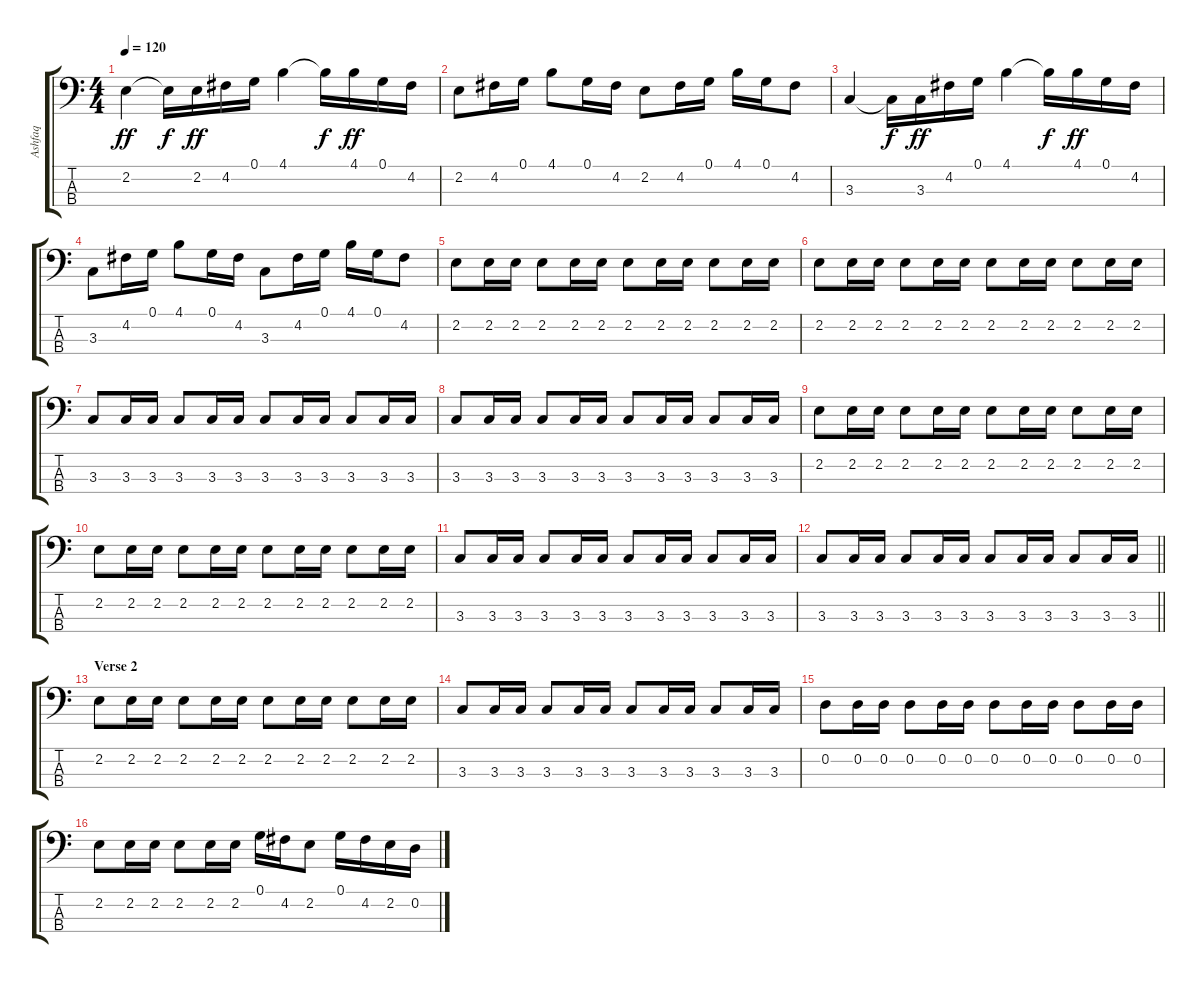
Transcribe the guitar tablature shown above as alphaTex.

\track ("Ashfaq" "Ashfaq") {instrument electricbassfinger}
\staff {score tabs}
\tuning (G2 D2 A1 E1) {hide}
\ts (4 4)
\tempo 120
\clef f4
\ks c
2.2.4{dy ff} 2.2{t}.16{dy f} 2.2.16{dy ff} 4.2.16 0.1.16 4.1.4 4.1{t}.16{dy f} 4.1.16{dy ff} 0.1.16 4.2.16 |
2.2.8 4.2.16 0.1.16 4.1.8 0.1.16 4.2.16 2.2.8 4.2.16 0.1.16 4.1.16 0.1.16 4.2.8 |
3.3.4 3.3{t}.16{dy f} 3.3.16{dy ff} 4.2.16 0.1.16 4.1.4 4.1{t}.16{dy f} 4.1.16{dy ff} 0.1.16 4.2.16 |
3.3.8 4.2.16 0.1.16 4.1.8 0.1.16 4.2.16 3.3.8 4.2.16 0.1.16 4.1.16 0.1.16 4.2.8 |
2.2.8 2.2.16 2.2.16 2.2.8 2.2.16 2.2.16 2.2.8 2.2.16 2.2.16 2.2.8 2.2.16 2.2.16 |
2.2.8 2.2.16 2.2.16 2.2.8 2.2.16 2.2.16 2.2.8 2.2.16 2.2.16 2.2.8 2.2.16 2.2.16 |
3.3.8 3.3.16 3.3.16 3.3.8 3.3.16 3.3.16 3.3.8 3.3.16 3.3.16 3.3.8 3.3.16 3.3.16 |
3.3.8 3.3.16 3.3.16 3.3.8 3.3.16 3.3.16 3.3.8 3.3.16 3.3.16 3.3.8 3.3.16 3.3.16 |
2.2.8 2.2.16 2.2.16 2.2.8 2.2.16 2.2.16 2.2.8 2.2.16 2.2.16 2.2.8 2.2.16 2.2.16 |
2.2.8 2.2.16 2.2.16 2.2.8 2.2.16 2.2.16 2.2.8 2.2.16 2.2.16 2.2.8 2.2.16 2.2.16 |
3.3.8 3.3.16 3.3.16 3.3.8 3.3.16 3.3.16 3.3.8 3.3.16 3.3.16 3.3.8 3.3.16 3.3.16 |
\barLineRight lightlight
3.3.8 3.3.16 3.3.16 3.3.8 3.3.16 3.3.16 3.3.8 3.3.16 3.3.16 3.3.8 3.3.16 3.3.16 |
\section ("" "Verse 2")
2.2.8 2.2.16 2.2.16 2.2.8 2.2.16 2.2.16 2.2.8 2.2.16 2.2.16 2.2.8 2.2.16 2.2.16 |
3.3.8 3.3.16 3.3.16 3.3.8 3.3.16 3.3.16 3.3.8 3.3.16 3.3.16 3.3.8 3.3.16 3.3.16 |
0.2.8 0.2.16 0.2.16 0.2.8 0.2.16 0.2.16 0.2.8 0.2.16 0.2.16 0.2.8 0.2.16 0.2.16 |
2.2.8 2.2.16 2.2.16 2.2.8 2.2.16 2.2.16 0.1.16 4.2.16 2.2.8 0.1.16 4.2.16 2.2.16 0.2.16
